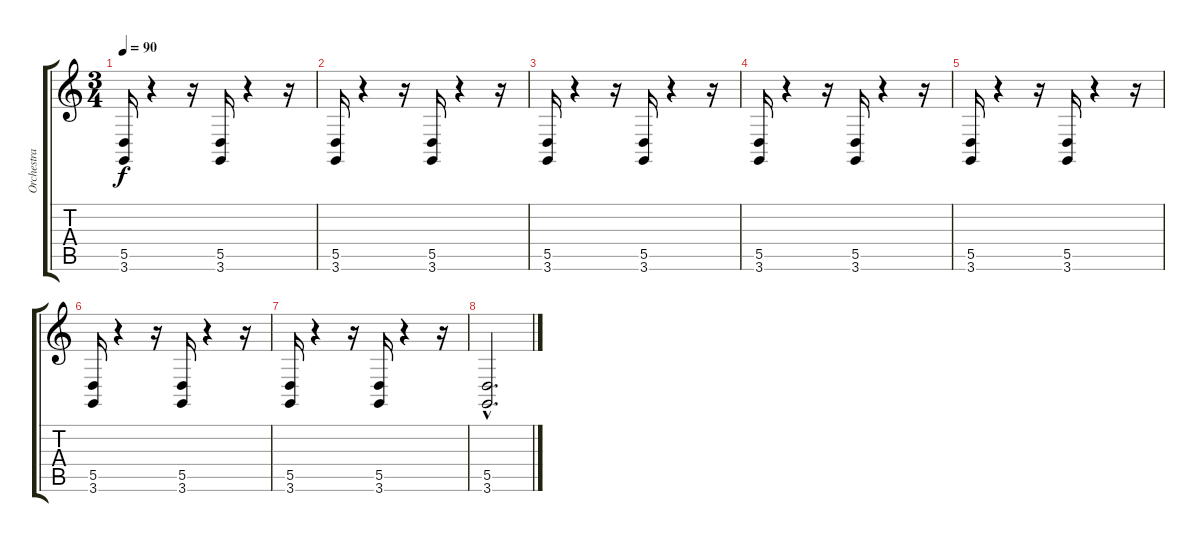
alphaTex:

\track ("Orchestra Hit" "Orchestra ") {instrument orchestrahit}
\staff {score tabs}
\tuning (E4 B3 G3 D3 A2 E2) {hide}
\ts (3 4)
\tempo 90
\clef g2
\ks c
(5.5 3.6).16{dy f} r.4 r.16 (5.5 3.6).16 r.4 r.16 |
(5.5 3.6).16 r.4 r.16 (5.5 3.6).16 r.4 r.16 |
(5.5 3.6).16 r.4 r.16 (5.5 3.6).16 r.4 r.16 |
(5.5 3.6).16 r.4 r.16 (5.5 3.6).16 r.4 r.16 |
(5.5 3.6).16 r.4 r.16 (5.5 3.6).16 r.4 r.16 |
(5.5 3.6).16 r.4 r.16 (5.5 3.6).16 r.4 r.16 |
(5.5 3.6).16 r.4 r.16 (5.5 3.6).16 r.4 r.16 |
(5.5{hac} 3.6{hac}).2{d}
